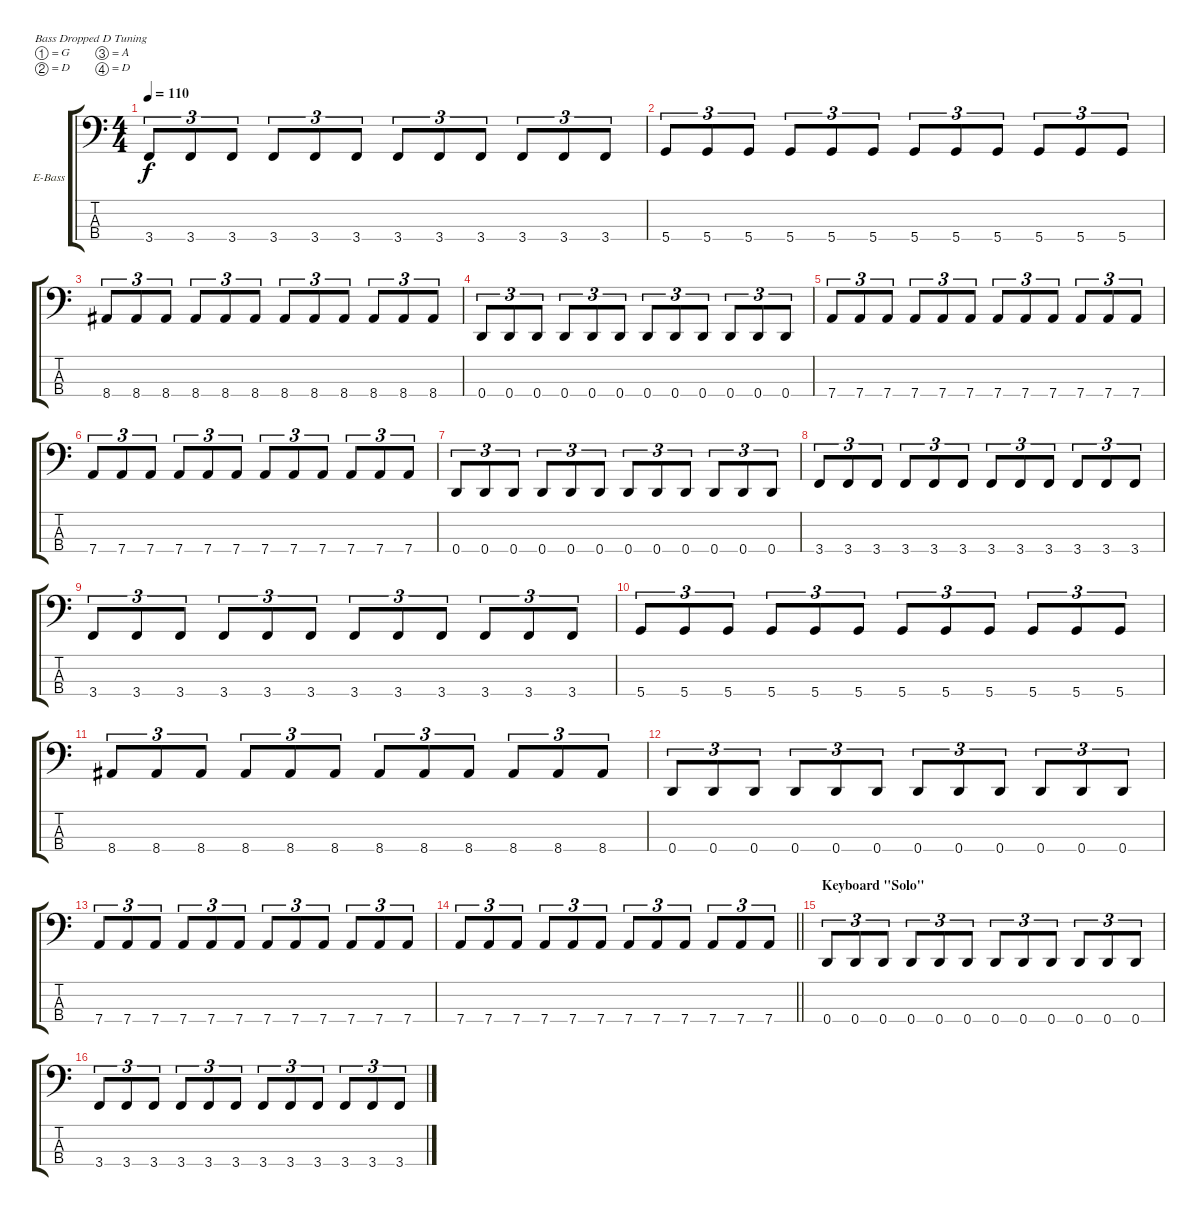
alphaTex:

\bracketExtendMode groupsimilarinstruments
\firstSystemTrackNameOrientation horizontal
\otherSystemsTrackNameOrientation horizontal
\track ("Bass" "E-Bass") {instrument electricbassfinger}
\staff {score tabs}
\tuning (G2 D2 A1 D1)
\ts (4 4)
\tempo 110
\clef f4
\ks c
3.4.8{tu (3 2) dy f} 3.4.8{tu (3 2)} 3.4.8{tu (3 2)} 3.4.8{tu (3 2)} 3.4.8{tu (3 2)} 3.4.8{tu (3 2)} 3.4.8{tu (3 2)} 3.4.8{tu (3 2)} 3.4.8{tu (3 2)} 3.4.8{tu (3 2)} 3.4.8{tu (3 2)} 3.4.8{tu (3 2)} |
5.4.8{tu (3 2)} 5.4.8{tu (3 2)} 5.4.8{tu (3 2)} 5.4.8{tu (3 2)} 5.4.8{tu (3 2)} 5.4.8{tu (3 2)} 5.4.8{tu (3 2)} 5.4.8{tu (3 2)} 5.4.8{tu (3 2)} 5.4.8{tu (3 2)} 5.4.8{tu (3 2)} 5.4.8{tu (3 2)} |
8.4.8{tu (3 2)} 8.4.8{tu (3 2)} 8.4.8{tu (3 2)} 8.4.8{tu (3 2)} 8.4.8{tu (3 2)} 8.4.8{tu (3 2)} 8.4.8{tu (3 2)} 8.4.8{tu (3 2)} 8.4.8{tu (3 2)} 8.4.8{tu (3 2)} 8.4.8{tu (3 2)} 8.4.8{tu (3 2)} |
0.4.8{tu (3 2)} 0.4.8{tu (3 2)} 0.4.8{tu (3 2)} 0.4.8{tu (3 2)} 0.4.8{tu (3 2)} 0.4.8{tu (3 2)} 0.4.8{tu (3 2)} 0.4.8{tu (3 2)} 0.4.8{tu (3 2)} 0.4.8{tu (3 2)} 0.4.8{tu (3 2)} 0.4.8{tu (3 2)} |
7.4.8{tu (3 2)} 7.4.8{tu (3 2)} 7.4.8{tu (3 2)} 7.4.8{tu (3 2)} 7.4.8{tu (3 2)} 7.4.8{tu (3 2)} 7.4.8{tu (3 2)} 7.4.8{tu (3 2)} 7.4.8{tu (3 2)} 7.4.8{tu (3 2)} 7.4.8{tu (3 2)} 7.4.8{tu (3 2)} |
7.4.8{tu (3 2)} 7.4.8{tu (3 2)} 7.4.8{tu (3 2)} 7.4.8{tu (3 2)} 7.4.8{tu (3 2)} 7.4.8{tu (3 2)} 7.4.8{tu (3 2)} 7.4.8{tu (3 2)} 7.4.8{tu (3 2)} 7.4.8{tu (3 2)} 7.4.8{tu (3 2)} 7.4.8{tu (3 2)} |
0.4.8{tu (3 2)} 0.4.8{tu (3 2)} 0.4.8{tu (3 2)} 0.4.8{tu (3 2)} 0.4.8{tu (3 2)} 0.4.8{tu (3 2)} 0.4.8{tu (3 2)} 0.4.8{tu (3 2)} 0.4.8{tu (3 2)} 0.4.8{tu (3 2)} 0.4.8{tu (3 2)} 0.4.8{tu (3 2)} |
3.4.8{tu (3 2)} 3.4.8{tu (3 2)} 3.4.8{tu (3 2)} 3.4.8{tu (3 2)} 3.4.8{tu (3 2)} 3.4.8{tu (3 2)} 3.4.8{tu (3 2)} 3.4.8{tu (3 2)} 3.4.8{tu (3 2)} 3.4.8{tu (3 2)} 3.4.8{tu (3 2)} 3.4.8{tu (3 2)} |
3.4.8{tu (3 2)} 3.4.8{tu (3 2)} 3.4.8{tu (3 2)} 3.4.8{tu (3 2)} 3.4.8{tu (3 2)} 3.4.8{tu (3 2)} 3.4.8{tu (3 2)} 3.4.8{tu (3 2)} 3.4.8{tu (3 2)} 3.4.8{tu (3 2)} 3.4.8{tu (3 2)} 3.4.8{tu (3 2)} |
5.4.8{tu (3 2)} 5.4.8{tu (3 2)} 5.4.8{tu (3 2)} 5.4.8{tu (3 2)} 5.4.8{tu (3 2)} 5.4.8{tu (3 2)} 5.4.8{tu (3 2)} 5.4.8{tu (3 2)} 5.4.8{tu (3 2)} 5.4.8{tu (3 2)} 5.4.8{tu (3 2)} 5.4.8{tu (3 2)} |
8.4.8{tu (3 2)} 8.4.8{tu (3 2)} 8.4.8{tu (3 2)} 8.4.8{tu (3 2)} 8.4.8{tu (3 2)} 8.4.8{tu (3 2)} 8.4.8{tu (3 2)} 8.4.8{tu (3 2)} 8.4.8{tu (3 2)} 8.4.8{tu (3 2)} 8.4.8{tu (3 2)} 8.4.8{tu (3 2)} |
0.4.8{tu (3 2)} 0.4.8{tu (3 2)} 0.4.8{tu (3 2)} 0.4.8{tu (3 2)} 0.4.8{tu (3 2)} 0.4.8{tu (3 2)} 0.4.8{tu (3 2)} 0.4.8{tu (3 2)} 0.4.8{tu (3 2)} 0.4.8{tu (3 2)} 0.4.8{tu (3 2)} 0.4.8{tu (3 2)} |
7.4.8{tu (3 2)} 7.4.8{tu (3 2)} 7.4.8{tu (3 2)} 7.4.8{tu (3 2)} 7.4.8{tu (3 2)} 7.4.8{tu (3 2)} 7.4.8{tu (3 2)} 7.4.8{tu (3 2)} 7.4.8{tu (3 2)} 7.4.8{tu (3 2)} 7.4.8{tu (3 2)} 7.4.8{tu (3 2)} |
\barLineRight lightlight
7.4.8{tu (3 2)} 7.4.8{tu (3 2)} 7.4.8{tu (3 2)} 7.4.8{tu (3 2)} 7.4.8{tu (3 2)} 7.4.8{tu (3 2)} 7.4.8{tu (3 2)} 7.4.8{tu (3 2)} 7.4.8{tu (3 2)} 7.4.8{tu (3 2)} 7.4.8{tu (3 2)} 7.4.8{tu (3 2)} |
\section ("" "Keyboard \"Solo\"")
0.4.8{tu (3 2)} 0.4.8{tu (3 2)} 0.4.8{tu (3 2)} 0.4.8{tu (3 2)} 0.4.8{tu (3 2)} 0.4.8{tu (3 2)} 0.4.8{tu (3 2)} 0.4.8{tu (3 2)} 0.4.8{tu (3 2)} 0.4.8{tu (3 2)} 0.4.8{tu (3 2)} 0.4.8{tu (3 2)} |
3.4.8{tu (3 2)} 3.4.8{tu (3 2)} 3.4.8{tu (3 2)} 3.4.8{tu (3 2)} 3.4.8{tu (3 2)} 3.4.8{tu (3 2)} 3.4.8{tu (3 2)} 3.4.8{tu (3 2)} 3.4.8{tu (3 2)} 3.4.8{tu (3 2)} 3.4.8{tu (3 2)} 3.4.8{tu (3 2)}
